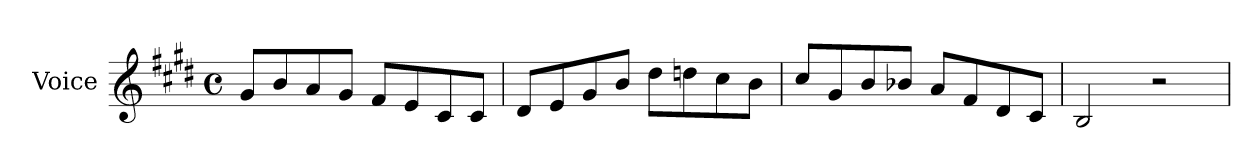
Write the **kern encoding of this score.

**kern
*part1
*staff1
*I"Voice
*I'Voice
*clefG2
*k[f#c#g#d#]
*M4/4
*met(c)
=1
8g#/L
8b/
8a/
8g#/J
8f#/L
8e/
8c#/
8c#/J
=2
8d#/L
8e/
8g#/
8b/J
8dd#\L
8ddn\
8cc#\
8b\J
=3
8cc#/L
8g#/
8b/
8b-X/J
8a/L
8f#/
8d#/
8c#/J
=4
2B/
2rcc
=
*-
